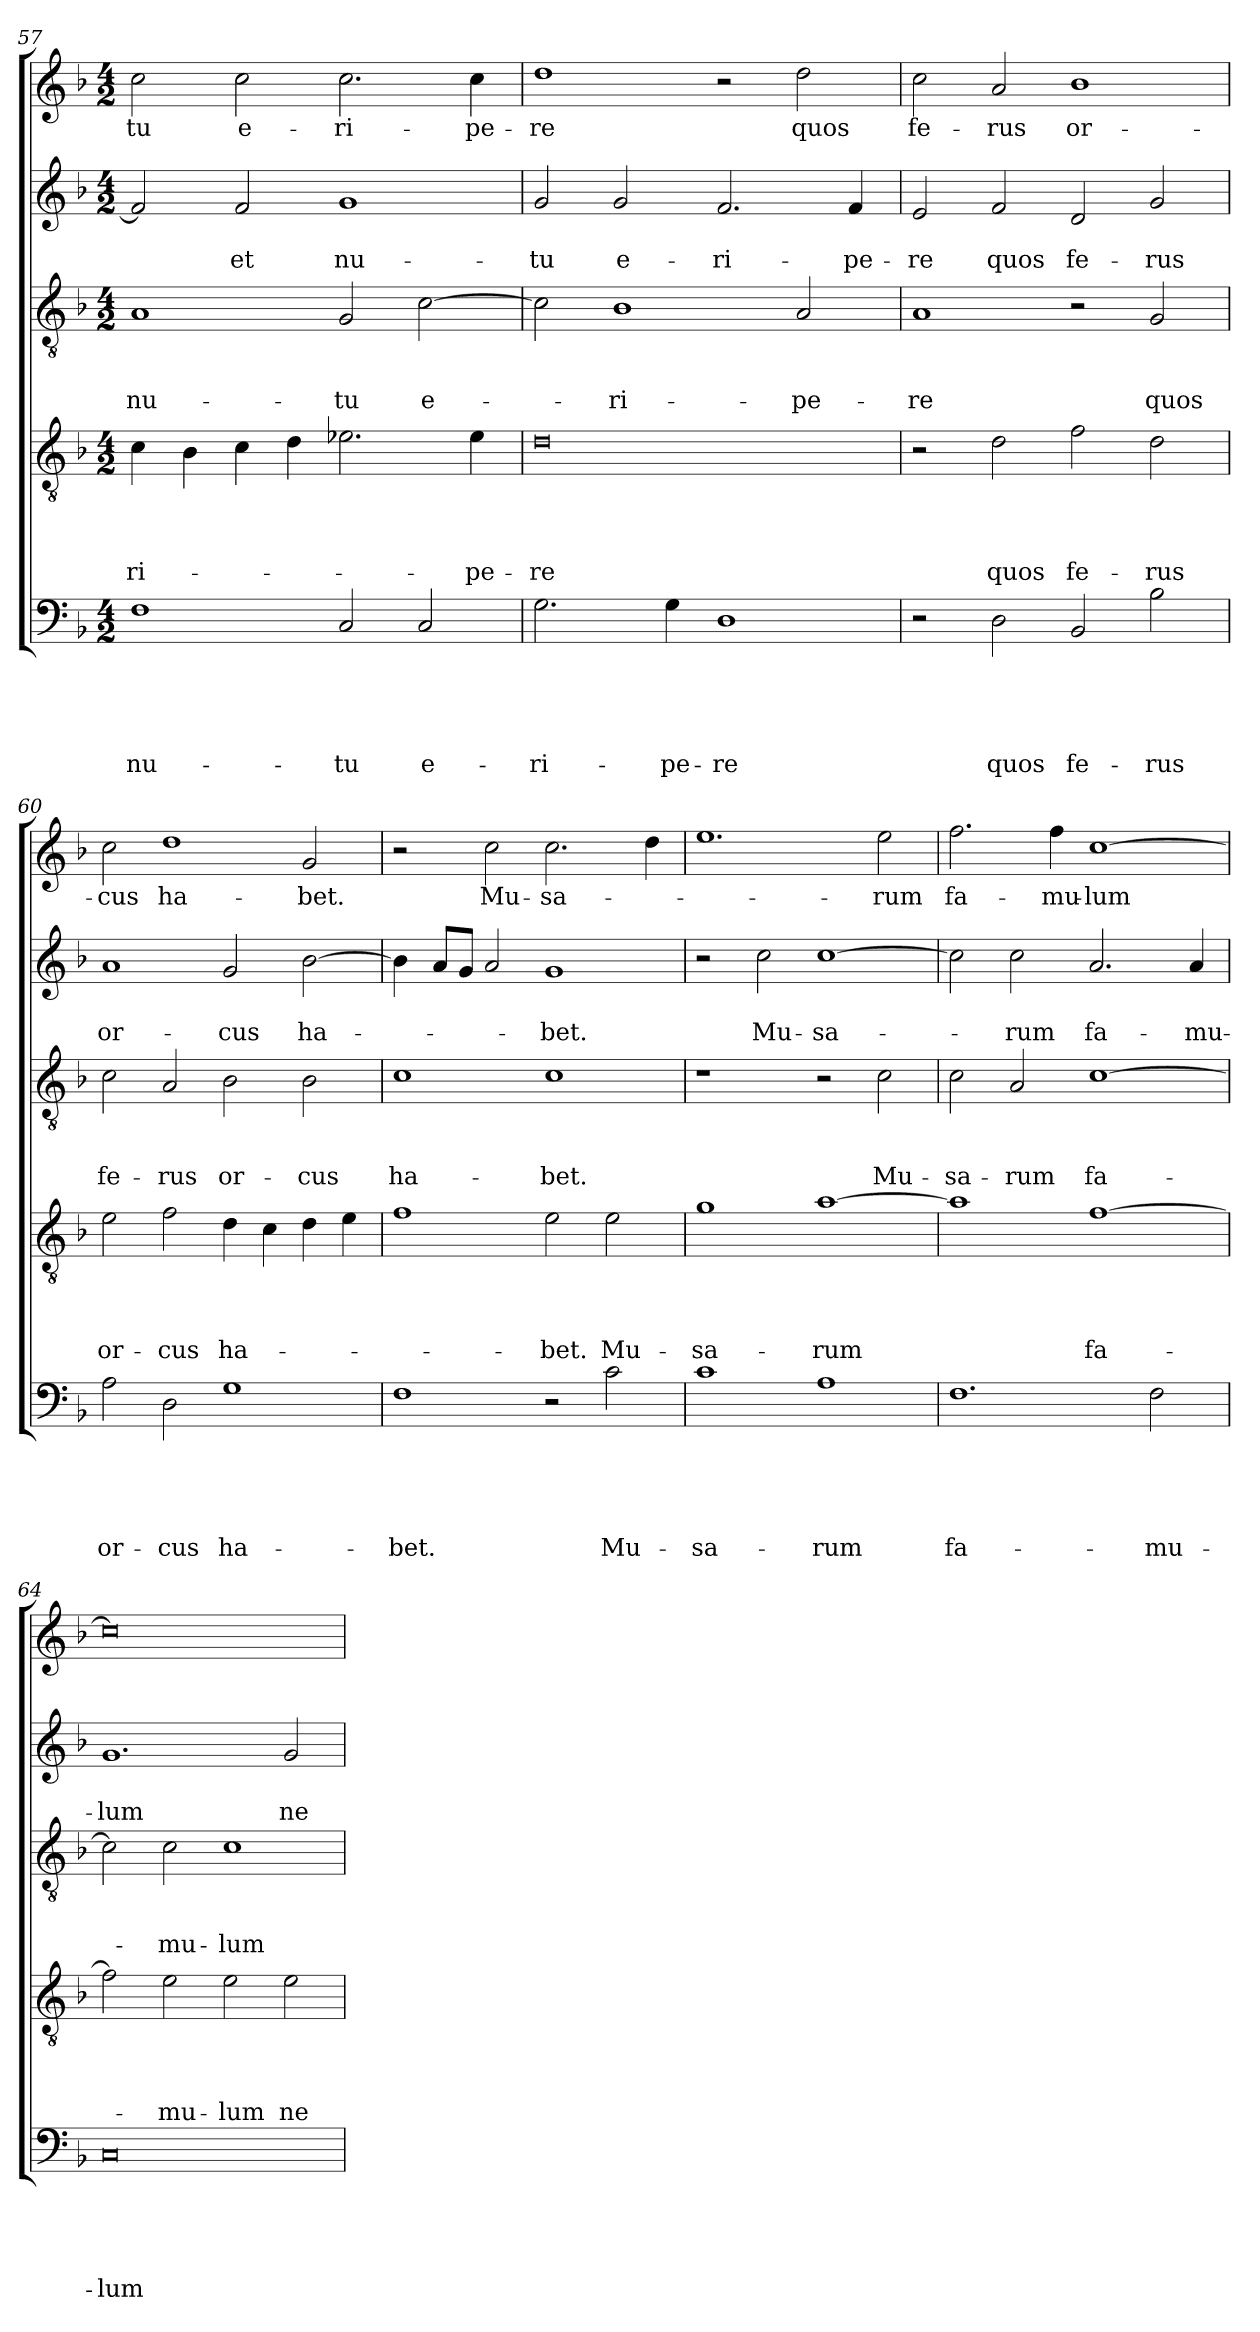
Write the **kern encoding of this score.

**kern	**text	**text	**text	**text	**text	**kern	**text	**text	**text	**text	**kern	**text	**text	**text	**kern	**text	**text	**kern	**text
*part5	*part5	*part5	*part5	*part5	*part5	*part4	*part4	*part4	*part4	*part4	*part3	*part3	*part3	*part3	*part2	*part2	*part2	*part1	*part1
*staff5	*staff5	*staff5	*staff5	*staff5	*staff5	*staff4	*staff4	*staff4	*staff4	*staff4	*staff3	*staff3	*staff3	*staff3	*staff2	*staff2	*staff2	*staff1	*staff1
*clefF4	*	*	*	*	*	*clefGv2	*	*	*	*	*clefGv2	*	*	*	*clefG2	*	*	*clefG2	*
*k[b-]	*	*	*	*	*	*k[b-]	*	*	*	*	*k[b-]	*	*	*	*k[b-]	*	*	*k[b-]	*
*F:	*	*	*	*	*	*F:	*	*	*	*	*F:	*	*	*	*F:	*	*	*F:	*
*M4/2	*	*	*	*	*	*M4/2	*	*	*	*	*M4/2	*	*	*	*M4/2	*	*	*M4/2	*
=57	=57	=57	=57	=57	=57	=57	=57	=57	=57	=57	=57	=57	=57	=57	=57	=57	=57	=57	=57
!	!	!	!	!	!LO:LY:b	!	!	!	!	!LO:LY:b	!	!	!	!LO:LY:b	!	!	!	!	!LO:LY:b
1F	.	.	.	.	nu-	4c\	.	.	.	-ri-	1A	.	.	nu-	2f/]	.	.	2cc\	-tu
.	.	.	.	.	.	4B-\	.	.	.	.	.	.	.	.	.	.	.	.	.
!	!	!	!	!	!	!	!	!	!	!	!	!	!	!	!	!	!LO:LY:b	!	!LO:LY:b
.	.	.	.	.	.	4c\	.	.	.	.	.	.	.	.	2f/	.	et	2cc\	e-
.	.	.	.	.	.	4d\	.	.	.	.	.	.	.	.	.	.	.	.	.
!	!	!	!	!	!LO:LY:b	!	!	!	!	!	!	!	!	!LO:LY:b	!	!	!LO:LY:b	!	!LO:LY:b
2C/	.	.	.	.	-tu	2.e-X\	.	.	.	.	2G/	.	.	-tu	1g	.	nu-	2.cc\	-ri-
!	!	!	!	!	!LO:LY:b	!	!	!	!	!	!	!	!	!LO:LY:b	!	!	!	!	!
2C/	.	.	.	.	e-	.	.	.	.	.	[2c\	.	.	e-	.	.	.	.	.
!	!	!	!	!	!	!	!	!	!	!LO:LY:b	!	!	!	!	!	!	!	!	!LO:LY:b
.	.	.	.	.	.	4e-\	.	.	.	-pe-	.	.	.	.	.	.	.	4cc\	-pe-
=58	=58	=58	=58	=58	=58	=58	=58	=58	=58	=58	=58	=58	=58	=58	=58	=58	=58	=58	=58
!	!	!	!	!	!LO:LY:b	!	!	!	!	!LO:LY:b	!	!	!	!	!	!	!LO:LY:b	!	!LO:LY:b
2.G\	.	.	.	.	-ri-	0d	.	.	.	-re	2c\]	.	.	.	2g/	.	-tu	1dd	-re
!	!	!	!	!	!	!	!	!	!	!	!	!	!	!LO:LY:b	!	!	!LO:LY:b	!	!
.	.	.	.	.	.	.	.	.	.	.	1B-	.	.	-ri-	2g/	.	e-	.	.
!	!	!	!	!	!LO:LY:b	!	!	!	!	!	!	!	!	!	!	!	!	!	!
4G\	.	.	.	.	-pe-	.	.	.	.	.	.	.	.	.	.	.	.	.	.
!	!	!	!	!	!LO:LY:b	!	!	!	!	!	!	!	!	!	!	!	!LO:LY:b	!	!
1D	.	.	.	.	-re	.	.	.	.	.	.	.	.	.	2.f/	.	-ri-	2r	.
!	!	!	!	!	!	!	!	!	!	!	!	!	!	!LO:LY:b	!	!	!	!	!LO:LY:b
.	.	.	.	.	.	.	.	.	.	.	2A/	.	.	-pe-	.	.	.	2dd\	quos
!	!	!	!	!	!	!	!	!	!	!	!	!	!	!	!	!	!LO:LY:b	!	!
.	.	.	.	.	.	.	.	.	.	.	.	.	.	.	4f/	.	-pe-	.	.
=59	=59	=59	=59	=59	=59	=59	=59	=59	=59	=59	=59	=59	=59	=59	=59	=59	=59	=59	=59
!	!	!	!	!	!	!	!	!	!	!	!	!	!	!LO:LY:b	!	!	!LO:LY:b	!	!LO:LY:b
2r	.	.	.	.	.	2r	.	.	.	.	1A	.	.	-re	2e/	.	-re	2cc\	fe-
!	!	!	!	!	!LO:LY:b	!	!	!	!	!LO:LY:b	!	!	!	!	!	!	!LO:LY:b	!	!LO:LY:b
2D\	.	.	.	.	quos	2d\	.	.	.	quos	.	.	.	.	2f/	.	quos	2a/	-rus
!	!	!	!	!	!LO:LY:b	!	!	!	!	!LO:LY:b	!	!	!	!	!	!	!LO:LY:b	!	!LO:LY:b
2BB-/	.	.	.	.	fe-	2f\	.	.	.	fe-	2r	.	.	.	2d/	.	fe-	1b-	or-
!	!	!	!	!	!LO:LY:b	!	!	!	!	!LO:LY:b	!	!	!	!LO:LY:b	!	!	!LO:LY:b	!	!
2B-\	.	.	.	.	-rus	2d\	.	.	.	-rus	2G/	.	.	quos	2g/	.	-rus	.	.
=60	=60	=60	=60	=60	=60	=60	=60	=60	=60	=60	=60	=60	=60	=60	=60	=60	=60	=60	=60
!	!	!	!	!	!LO:LY:b	!	!	!	!	!LO:LY:b	!	!	!	!LO:LY:b	!	!	!LO:LY:b	!	!LO:LY:b
2A\	.	.	.	.	or-	2e\	.	.	.	or-	2c\	.	.	fe-	1a	.	or-	2cc\	-cus
!	!	!	!	!	!LO:LY:b	!	!	!	!	!LO:LY:b	!	!	!	!LO:LY:b	!	!	!	!	!LO:LY:b
2D\	.	.	.	.	-cus	2f\	.	.	.	-cus	2A/	.	.	-rus	.	.	.	1dd	ha-
!	!	!	!	!	!LO:LY:b	!	!	!	!	!LO:LY:b	!	!	!	!LO:LY:b	!	!	!LO:LY:b	!	!
1G	.	.	.	.	ha-	4d\	.	.	.	ha-	2B-\	.	.	or-	2g/	.	-cus	.	.
.	.	.	.	.	.	4c\	.	.	.	.	.	.	.	.	.	.	.	.	.
!	!	!	!	!	!	!	!	!	!	!	!	!	!	!LO:LY:b	!	!	!LO:LY:b	!	!LO:LY:b
.	.	.	.	.	.	4d\	.	.	.	.	2B-\	.	.	-cus	[2b-\	.	ha-	2g/	-bet.
.	.	.	.	.	.	4e\	.	.	.	.	.	.	.	.	.	.	.	.	.
!!LO:LB:g=z
=61	=61	=61	=61	=61	=61	=61	=61	=61	=61	=61	=61	=61	=61	=61	=61	=61	=61	=61	=61
!	!	!	!	!	!LO:LY:b	!	!	!	!	!	!	!	!	!LO:LY:b	!	!	!	!	!
1F	.	.	.	.	-bet.	1f	.	.	.	.	1c	.	.	ha-	4b-\]	.	.	2r	.
.	.	.	.	.	.	.	.	.	.	.	.	.	.	.	8a/L	.	.	.	.
.	.	.	.	.	.	.	.	.	.	.	.	.	.	.	8g/J	.	.	.	.
!	!	!	!	!	!	!	!	!	!	!	!	!	!	!	!	!	!	!	!LO:LY:b
.	.	.	.	.	.	.	.	.	.	.	.	.	.	.	2a/	.	.	2cc\	Mu-
!	!	!	!	!	!	!	!	!	!	!LO:LY:b	!	!	!	!LO:LY:b	!	!	!LO:LY:b	!	!LO:LY:b
2r	.	.	.	.	.	2e\	.	.	.	-bet.	1c	.	.	-bet.	1g	.	-bet.	2.cc\	-sa-
!	!	!	!	!	!LO:LY:b	!	!	!	!	!LO:LY:b	!	!	!	!	!	!	!	!	!
2c\	.	.	.	.	Mu-	2e\	.	.	.	Mu-	.	.	.	.	.	.	.	.	.
.	.	.	.	.	.	.	.	.	.	.	.	.	.	.	.	.	.	4dd\	.
=62	=62	=62	=62	=62	=62	=62	=62	=62	=62	=62	=62	=62	=62	=62	=62	=62	=62	=62	=62
!	!	!	!	!	!LO:LY:b	!	!	!	!	!LO:LY:b	!	!	!	!	!	!	!	!	!
1c	.	.	.	.	-sa-	1g	.	.	.	-sa-	1r	.	.	.	2r	.	.	1.ee	.
!	!	!	!	!	!	!	!	!	!	!	!	!	!	!	!	!	!LO:LY:b	!	!
.	.	.	.	.	.	.	.	.	.	.	.	.	.	.	2cc\	.	Mu-	.	.
!	!	!	!	!	!LO:LY:b	!	!	!	!	!LO:LY:b	!	!	!	!	!	!	!LO:LY:b	!	!
1A	.	.	.	.	-rum	[1a	.	.	.	-rum	2r	.	.	.	[1cc	.	-sa-	.	.
!	!	!	!	!	!	!	!	!	!	!	!	!	!	!LO:LY:b	!	!	!	!	!LO:LY:b
.	.	.	.	.	.	.	.	.	.	.	2c\	.	.	Mu-	.	.	.	2ee\	-rum
=63	=63	=63	=63	=63	=63	=63	=63	=63	=63	=63	=63	=63	=63	=63	=63	=63	=63	=63	=63
!	!	!	!	!	!LO:LY:b	!	!	!	!	!	!	!	!	!LO:LY:b	!	!	!	!	!LO:LY:b
1.F	.	.	.	.	fa-	1a]	.	.	.	.	2c\	.	.	-sa-	2cc\]	.	.	2.ff\	fa-
!	!	!	!	!	!	!	!	!	!	!	!	!	!	!LO:LY:b	!	!	!LO:LY:b	!	!
.	.	.	.	.	.	.	.	.	.	.	2A/	.	.	-rum	2cc\	.	-rum	.	.
!	!	!	!	!	!	!	!	!	!	!	!	!	!	!	!	!	!	!	!LO:LY:b
.	.	.	.	.	.	.	.	.	.	.	.	.	.	.	.	.	.	4ff\	-mu-
!	!	!	!	!	!	!	!	!	!	!LO:LY:b	!	!	!	!LO:LY:b	!	!	!LO:LY:b	!	!LO:LY:b
.	.	.	.	.	.	[1f	.	.	.	fa-	[1c	.	.	fa-	2.a/	.	fa-	[1cc	-lum
!	!	!	!	!	!LO:LY:b	!	!	!	!	!	!	!	!	!	!	!	!	!	!
2F\	.	.	.	.	-mu-	.	.	.	.	.	.	.	.	.	.	.	.	.	.
!	!	!	!	!	!	!	!	!	!	!	!	!	!	!	!	!	!LO:LY:b	!	!
.	.	.	.	.	.	.	.	.	.	.	.	.	.	.	4a/	.	-mu-	.	.
=64	=64	=64	=64	=64	=64	=64	=64	=64	=64	=64	=64	=64	=64	=64	=64	=64	=64	=64	=64
!	!	!	!	!	!LO:LY:b	!	!	!	!	!	!	!	!	!	!	!	!LO:LY:b	!	!
0C	.	.	.	.	-lum	2f\]	.	.	.	.	2c\]	.	.	.	1.g	.	-lum	0cc]	.
!	!	!	!	!	!	!	!	!	!	!LO:LY:b	!	!	!	!LO:LY:b	!	!	!	!	!
.	.	.	.	.	.	2e\	.	.	.	-mu-	2c\	.	.	-mu-	.	.	.	.	.
!	!	!	!	!	!	!	!	!	!	!LO:LY:b	!	!	!	!LO:LY:b	!	!	!	!	!
.	.	.	.	.	.	2e\	.	.	.	-lum	1c	.	.	-lum	.	.	.	.	.
!	!	!	!	!	!	!	!	!	!	!LO:LY:b	!	!	!	!	!	!	!LO:LY:b	!	!
.	.	.	.	.	.	2e\	.	.	.	ne	.	.	.	.	2g/	.	ne	.	.
=	=	=	=	=	=	=	=	=	=	=	=	=	=	=	=	=	=	=	=
*-	*-	*-	*-	*-	*-	*-	*-	*-	*-	*-	*-	*-	*-	*-	*-	*-	*-	*-	*-
